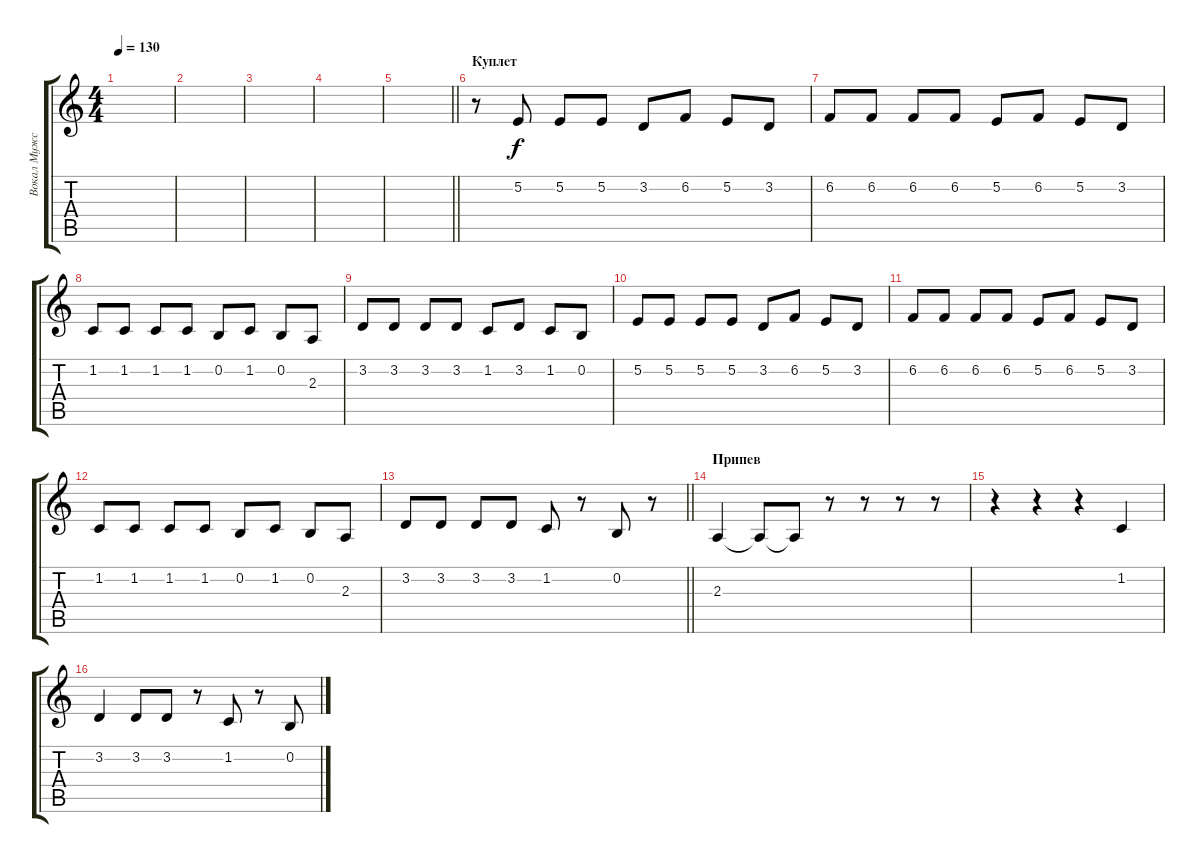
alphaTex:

\track ("Вокал Мужской" "Вокал Мужс") {instrument fx1rain}
\staff {score tabs}
\tuning (E4 B3 G3 D3 A2 E2) {hide}
\ts (4 4)
\tempo 130
\clef g2
\ks c
|
|
|
|
\barLineRight lightlight
|
\section ("" "Куплет")
r.8 5.2.8 5.2.8 5.2.8 3.2.8 6.2.8 5.2.8 3.2.8 |
6.2.8 6.2.8 6.2.8 6.2.8 5.2.8 6.2.8 5.2.8 3.2.8 |
1.2.8 1.2.8 1.2.8 1.2.8 0.2.8 1.2.8 0.2.8 2.3.8 |
3.2.8 3.2.8 3.2.8 3.2.8 1.2.8 3.2.8 1.2.8 0.2.8 |
5.2.8 5.2.8 5.2.8 5.2.8 3.2.8 6.2.8 5.2.8 3.2.8 |
6.2.8 6.2.8 6.2.8 6.2.8 5.2.8 6.2.8 5.2.8 3.2.8 |
1.2.8 1.2.8 1.2.8 1.2.8 0.2.8 1.2.8 0.2.8 2.3.8 |
\barLineRight lightlight
3.2.8 3.2.8 3.2.8 3.2.8 1.2.8 r.8 0.2.8 r.8 |
\section ("" "Припев")
2.3.4 2.3{t}.8 2.3{t}.8 r.8 r.8 r.8 r.8 |
r.4 r.4 r.4 1.2.4 |
3.2.4 3.2.8 3.2.8 r.8 1.2.8 r.8 0.2.8
